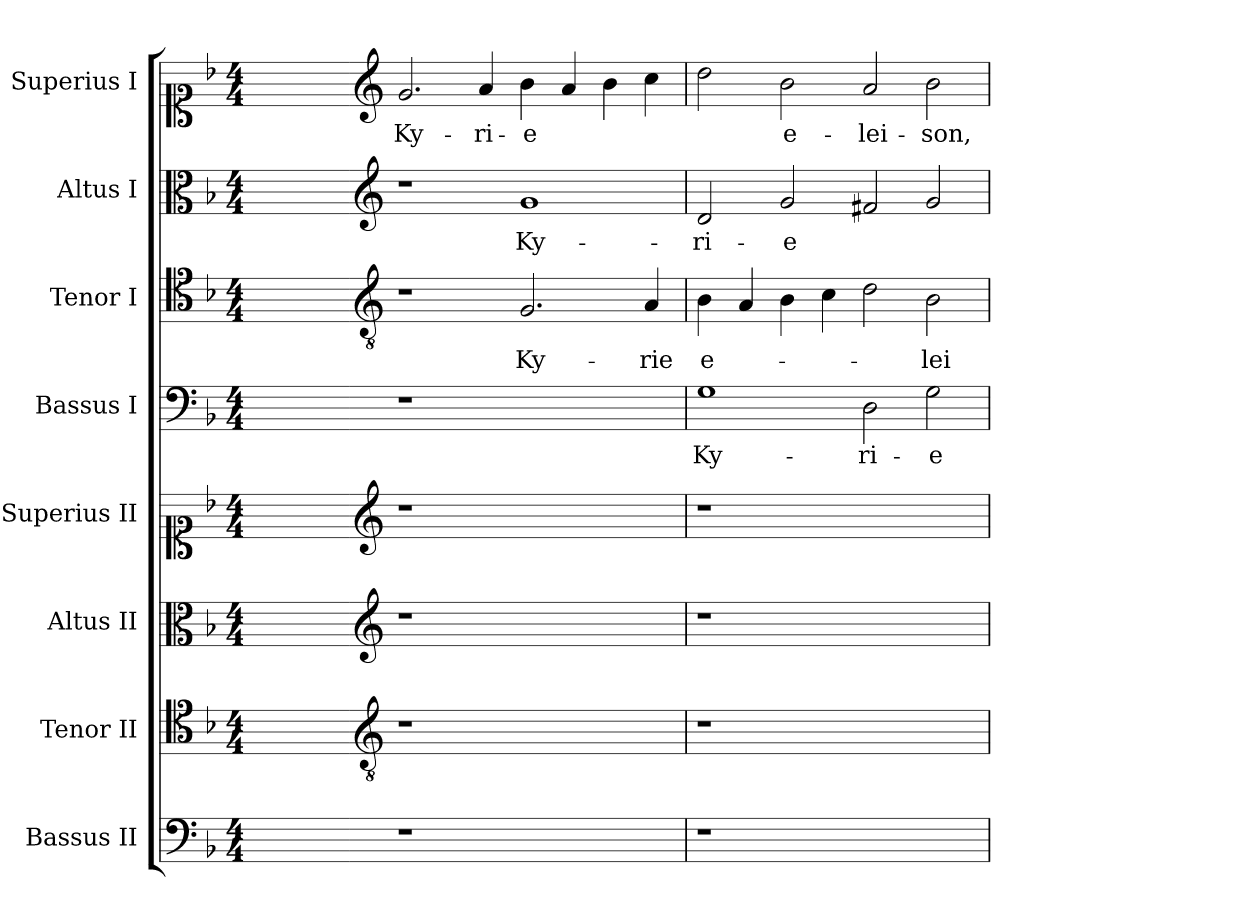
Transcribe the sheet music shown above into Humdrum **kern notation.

**kern	**kern	**kern	**kern	**kern	**text	**kern	**text	**kern	**text	**kern	**text
*part8	*part7	*part6	*part5	*part4	*part4	*part3	*part3	*part2	*part2	*part1	*part1
*staff8	*staff7	*staff6	*staff5	*staff4	*staff4	*staff3	*staff3	*staff2	*staff2	*staff1	*staff1
*I"Bassus II	*I"Tenor II	*I"Altus II	*I"Superius II	*I"Bassus I	*	*I"Tenor I	*	*I"Altus I	*	*I"Superius I	*
*I'B.	*I'T.	*I'A.	*I'S.	*I'B.	*	*I'T.	*	*I'A.	*	*I'S.	*
*clefF4	*clefC4	*clefC3	*clefC1	*clefF4	*	*clefC4	*	*clefC3	*	*clefC1	*
*	*ITrd7c12	*	*	*	*	*ITrd7c12	*	*	*	*	*
*k[b-]	*k[b-]	*k[b-]	*k[b-]	*k[b-]	*	*k[b-]	*	*k[b-]	*	*k[b-]	*
*d:	*d:	*d:	*d:	*d:	*	*d:	*	*d:	*	*d:	*
*M4/4	*M4/4	*M4/4	*M4/4	*M4/4	*	*M4/4	*	*M4/4	*	*M4/4	*
=1	=1	=1	=1	=1	=1	=1	=1	=1	=1	=1	=1
1ryy	1ryy	1ryy	1ryy	1ryy	.	1ryy	.	1ryy	.	1ryy	.
=2-	=2-	=2-	=2-	=2-	=2-	=2-	=2-	=2-	=2-	=2-	=2-
*	*clefGv2	*clefG2	*clefG2	*	*	*clefGv2	*	*clefG2	*	*clefG2	*
!LO:N:vis=1	!LO:N:vis=1	!LO:N:vis=1	!LO:N:vis=1	!LO:N:vis=1	!	!	!	!	!	!	!LO:LY:b
1r	1r	1r	1r	1r	.	1r	.	1r	.	2.g/	Ky-
!	!	!	!	!	!	!	!	!	!	!	!LO:LY:b
.	.	.	.	.	.	.	.	.	.	4a/	-ri-
!	!	!	!	!	!	!	!LO:LY:b	!	!LO:LY:b	!	!LO:LY:b
1ryy	1ryy	1ryy	1ryy	1ryy	.	2.GG/	Ky-	1g	Ky-	4b-\	-e
.	.	.	.	.	.	.	.	.	.	4a/	.
.	.	.	.	.	.	.	.	.	.	4b-\	.
!	!	!	!	!	!	!	!LO:LY:b	!	!	!	!
.	.	.	.	.	.	4AA/	-rie	.	.	4cc\	.
=3	=3	=3	=3	=3	=3	=3	=3	=3	=3	=3	=3
!LO:N:vis=1	!LO:N:vis=1	!LO:N:vis=1	!LO:N:vis=1	!	!LO:LY:b	!	!LO:LY:b	!	!LO:LY:b	!	!
1r	1r	1r	1r	1G	Ky-	4BB-\	e-	2d/	-ri-	2dd\	.
.	.	.	.	.	.	4AA/	.	.	.	.	.
!	!	!	!	!	!	!	!	!	!LO:LY:b	!	!LO:LY:b
.	.	.	.	.	.	4BB-\	.	2g/	-e	2b-\	e-
.	.	.	.	.	.	4C\	.	.	.	.	.
!	!	!	!	!	!LO:LY:b	!	!	!	!	!	!LO:LY:b
1ryy	1ryy	1ryy	1ryy	2D\	-ri-	2D\	.	2f#X/	.	2a/	-lei-
!	!	!	!	!	!LO:LY:b	!	!LO:LY:b	!	!	!	!LO:LY:b
.	.	.	.	2G\	-e	2BB-\	-lei-	2g/	.	2b-\	-son,
=	=	=	=	=	=	=	=	=	=	=	=
*-	*-	*-	*-	*-	*-	*-	*-	*-	*-	*-	*-
